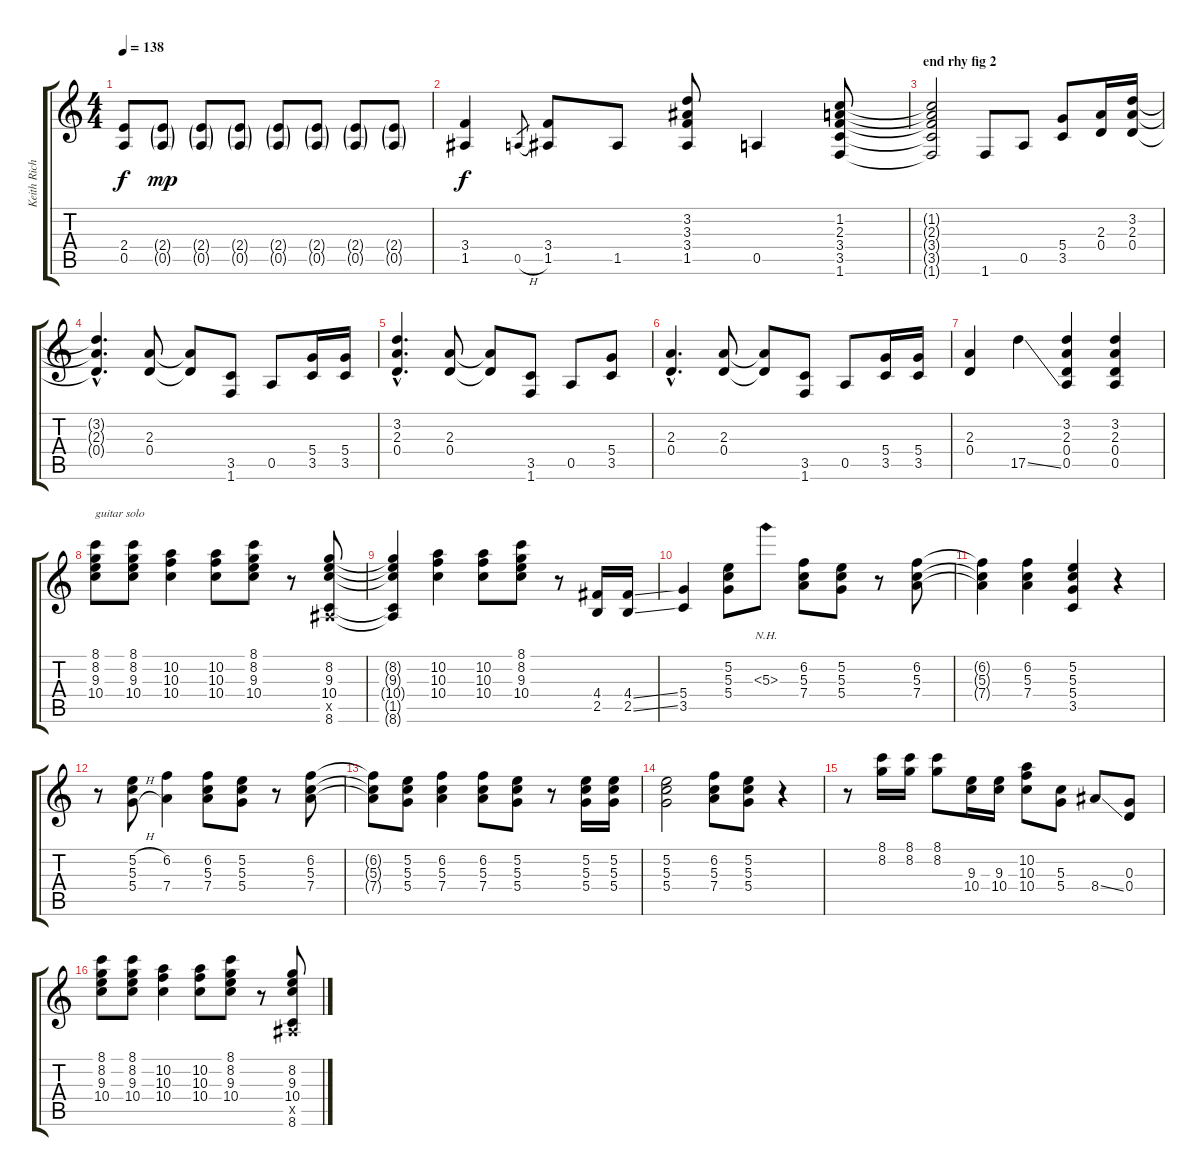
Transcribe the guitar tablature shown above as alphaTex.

\track ("Keith Richards" "Keith Rich") {instrument distortionguitar}
\staff {score tabs}
\tuning (E4 B3 G3 D3 A2 E2) {hide}
\ts (4 4)
\tempo 138
\clef g2
\ks c
(2.4{t} 0.5{t}).8{dy f} (2.4{g} 0.5{g}).8{dy mp} (2.4{g} 0.5{g}).8 (2.4{g} 0.5{g}).8 (2.4{g} 0.5{g}).8 (2.4{g} 0.5{g}).8 (2.4{g} 0.5{g}).8 (2.4{g} 0.5{g}).8 |
(3.4 1.5).4{dy f} 0.5{h}.8{gr} (3.4 1.5).8 1.5.8 (3.2 3.3 3.4 1.5).8 0.5.4 (1.2 2.3 3.4 3.5 1.6).8 |
\section ("" "end rhy fig 2")
(1.2{t} 2.3{t} 3.4{t} 3.5{t} 1.6{t}).2 1.6.8 0.5.8 (5.4 3.5).8 (2.3 0.4).16 (3.2 2.3 0.4).16 |
(3.2{hac t} 2.3{hac t} 0.4{hac t}).4{d} (2.3 0.4).8 (2.3{t} 0.4{t}).8 (3.5 1.6).8 0.5.8 (5.4 3.5).16 (5.4 3.5).16 |
(3.2{hac} 2.3{hac} 0.4{hac}).4{d} (2.3 0.4).8 (2.3{t} 0.4{t}).8 (3.5 1.6).8 0.5.8 (5.4 3.5).8 |
(2.3{hac} 0.4{hac}).4{d} (2.3 0.4).8 (2.3{t} 0.4{t}).8 (3.5 1.6).8 0.5.8 (5.4 3.5).16 (5.4 3.5).16 |
(2.3 0.4).4 17.5{ss}.4 (3.2 2.3 0.4 0.5).4 (3.2 2.3 0.4 0.5).4 |
(8.1 8.2 9.3 10.4).8{txt "guitar solo"} (8.1 8.2 9.3 10.4).8 (10.2 10.3 10.4).4 (10.2 10.3 10.4).8 (8.1 8.2 9.3 10.4).8 r.8 (8.2 9.3 10.4 1.5{x} 8.6).8 |
(8.2{t} 9.3{t} 10.4{t} 1.5{t} 8.6{t}).4 (10.2 10.3 10.4).4 (10.2 10.3 10.4).8 (8.1 8.2 9.3 10.4).8 r.8 (4.4 2.5).16 (4.4{ss} 2.5{ss}).16 |
(5.4 3.5).4 (5.2 5.3 5.4).8 5.3{nh}.8 (6.2 5.3 7.4).8 (5.2 5.3 5.4).8 r.8 (6.2 5.3 7.4).8 |
(6.2{t} 5.3{t} 7.4{t}).4 (6.2 5.3 7.4).4 (5.2 5.3 5.4 3.5).4 r.4 |
r.8 (5.2{h} 5.3 5.4{h}).8 (6.2 7.4).4 (6.2 5.3 7.4).8 (5.2 5.3 5.4).8 r.8 (6.2 5.3 7.4).8 |
(6.2{t} 5.3{t} 7.4{t}).8 (5.2 5.3 5.4).8 (6.2 5.3 7.4).4 (6.2 5.3 7.4).8 (5.2 5.3 5.4).8 r.8 (5.2 5.3 5.4).16 (5.2 5.3 5.4).16 |
(5.2 5.3 5.4).2 (6.2 5.3 7.4).8 (5.2 5.3 5.4).8 r.4 |
r.8 (8.1 8.2).16 (8.1 8.2).16 (8.1 8.2).8 (9.3 10.4).16 (9.3 10.4).16 (10.2 10.3 10.4).8 (5.3 5.4).8 8.4{ss}.8 (0.3 0.4).8 |
(8.1 8.2 9.3 10.4).8 (8.1 8.2 9.3 10.4).8 (10.2 10.3 10.4).4 (10.2 10.3 10.4).8 (8.1 8.2 9.3 10.4).8 r.8 (8.2 9.3 10.4 1.5{x} 8.6).8
